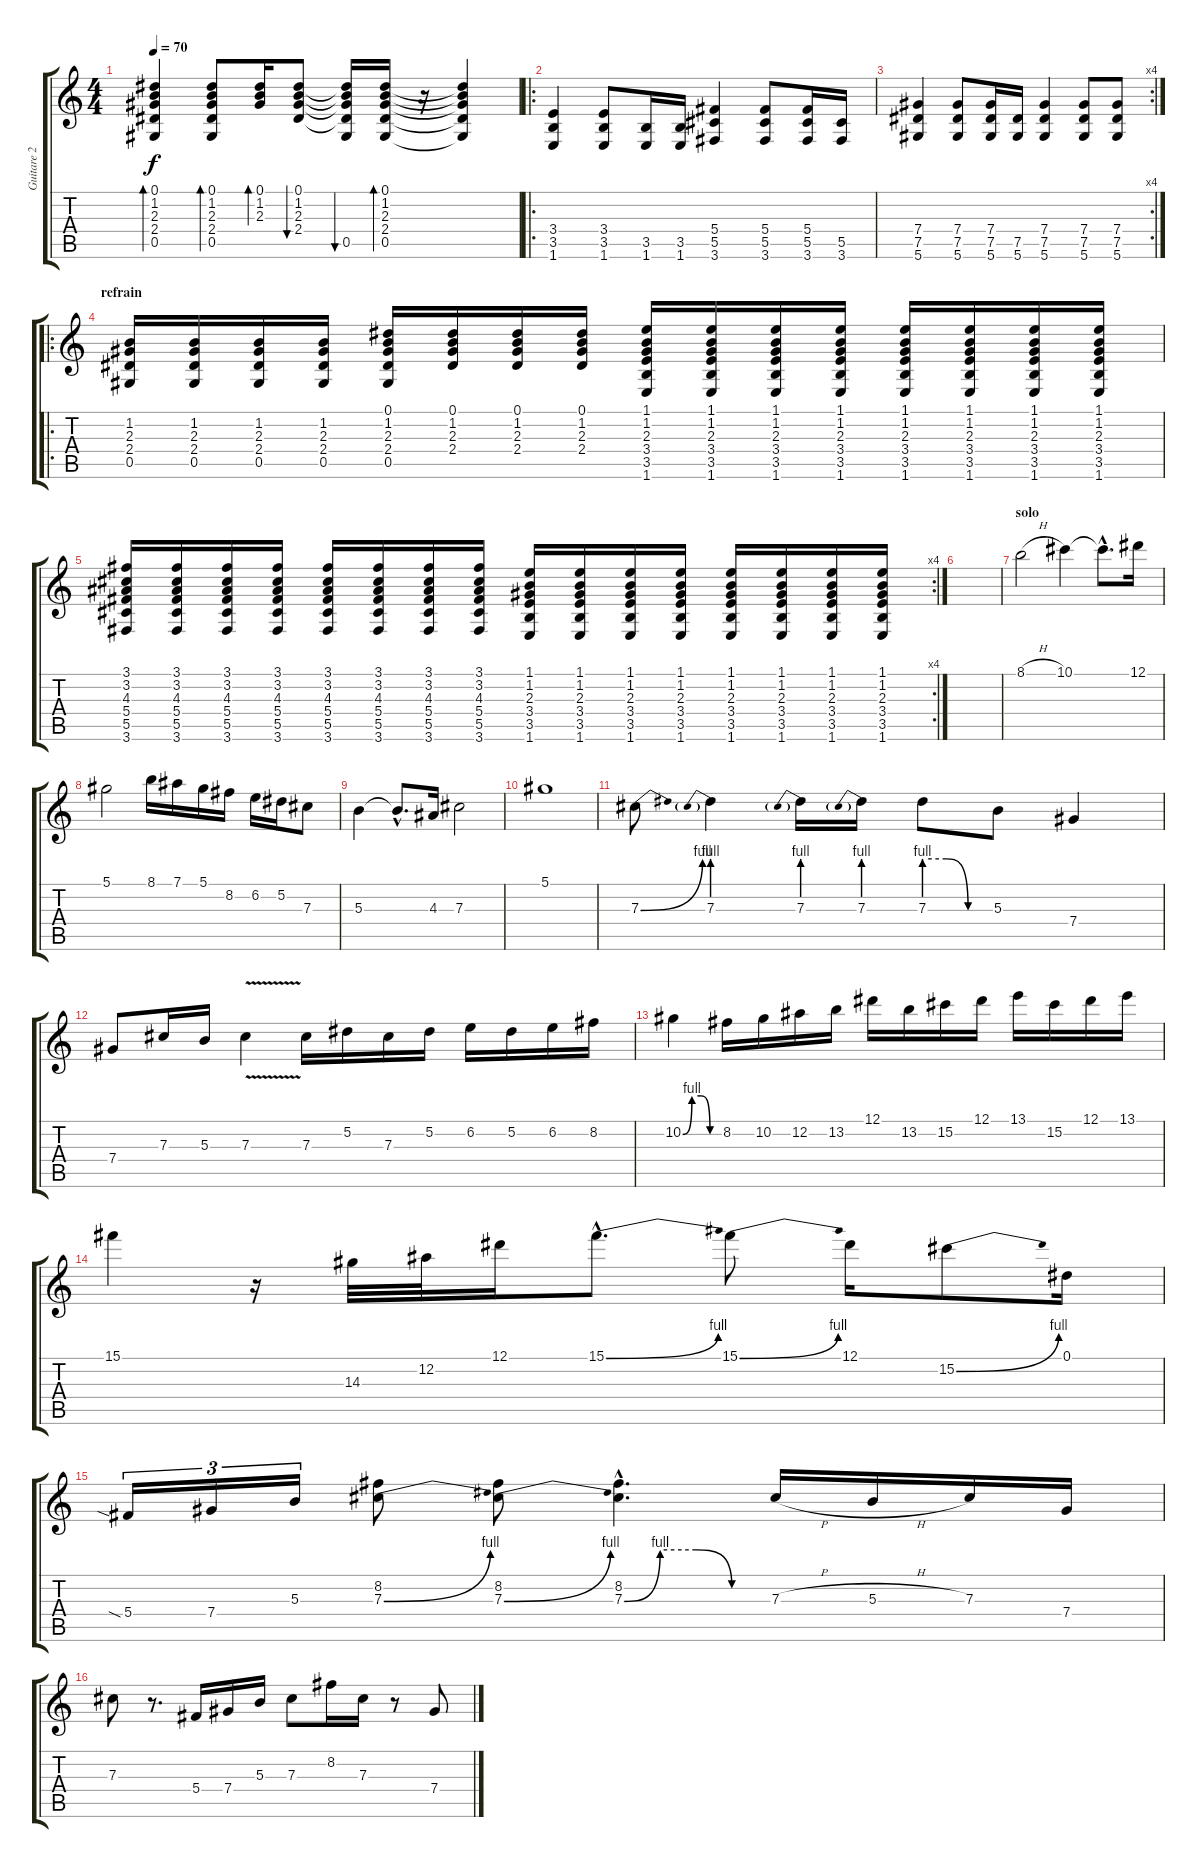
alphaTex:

\track ("Guitare 2" "Guitare 2") {instrument acousticguitarnylon}
\staff {score tabs}
\tuning (Eb4 Bb3 Gb3 Db3 Ab2 Eb2) {hide}
\ts (4 4)
\tempo 70
\clef g2
\ks c
(0.1 1.2 2.3 2.4 0.5).4{bd 60 dy f} (0.1 1.2 2.3 2.4 0.5).8{bd 60} (0.1 1.2 2.3).16{bd 60} (0.1 1.2 2.3 2.4).8{bu 60} (0.1{t} 1.2{t} 2.3{t} 2.4{t} 0.5).16{bu 60} (0.1 1.2 2.3 2.4 0.5).16{bd 60} r.16 (0.1{t} 1.2{t} 2.3{t} 2.4{t} 0.5{t}).4 |
\ro
(3.4 3.5 1.6).4{volume 14 instrument distortionguitar} (3.4 3.5 1.6).8 (3.5 1.6).16 (3.5 1.6).16 (5.4 5.5 3.6).4 (5.4 5.5 3.6).8 (5.4 5.5 3.6).16 (5.5 3.6).16 |
\rc 4
(7.4 7.5 5.6).4 (7.4 7.5 5.6).8 (7.4 7.5 5.6).16 (7.5 5.6).16 (7.4 7.5 5.6).4 (7.4 7.5 5.6).8 (7.4 7.5 5.6).8 |
\ro
\section ("" "refrain")
(1.2 2.3 2.4 0.5).16 (1.2 2.3 2.4 0.5).16 (1.2 2.3 2.4 0.5).16 (1.2 2.3 2.4 0.5).16 (0.1 1.2 2.3 2.4 0.5).16 (0.1 1.2 2.3 2.4).16 (0.1 1.2 2.3 2.4).16 (0.1 1.2 2.3 2.4).16 (1.1 1.2 2.3 3.4 3.5 1.6).16 (1.1 1.2 2.3 3.4 3.5 1.6).16 (1.1 1.2 2.3 3.4 3.5 1.6).16 (1.1 1.2 2.3 3.4 3.5 1.6).16 (1.1 1.2 2.3 3.4 3.5 1.6).16 (1.1 1.2 2.3 3.4 3.5 1.6).16 (1.1 1.2 2.3 3.4 3.5 1.6).16 (1.1 1.2 2.3 3.4 3.5 1.6).16 |
\rc 4
(3.1 3.2 4.3 5.4 5.5 3.6).16 (3.1 3.2 4.3 5.4 5.5 3.6).16 (3.1 3.2 4.3 5.4 5.5 3.6).16 (3.1 3.2 4.3 5.4 5.5 3.6).16 (3.1 3.2 4.3 5.4 5.5 3.6).16 (3.1 3.2 4.3 5.4 5.5 3.6).16 (3.1 3.2 4.3 5.4 5.5 3.6).16 (3.1 3.2 4.3 5.4 5.5 3.6).16 (1.1 1.2 2.3 3.4 3.5 1.6).16 (1.1 1.2 2.3 3.4 3.5 1.6).16 (1.1 1.2 2.3 3.4 3.5 1.6).16 (1.1 1.2 2.3 3.4 3.5 1.6).16 (1.1 1.2 2.3 3.4 3.5 1.6).16 (1.1 1.2 2.3 3.4 3.5 1.6).16 (1.1 1.2 2.3 3.4 3.5 1.6).16 (1.1 1.2 2.3 3.4 3.5 1.6).16 |
|
\section ("" "solo")
8.1{h}.2{volume 9 instrument electricguitarjazz} 10.1.4 10.1{hac t}.8{d} 12.1.16 |
5.1.2 8.1.16 7.1.16 5.1.16 8.2.16 6.2.16 5.2.16 7.3.8 |
5.3.4 5.3{hac t}.8{d} 4.3.16 7.3.2 |
5.1.1 |
7.3{be (bend 0 0 60 4)}.8{volume 16 balance 5 instrument distortionguitar} 7.3{be (prebend 0 4 60 4)}.4 7.3{be (prebend 0 4 60 4)}.16 7.3{be (prebend 0 4 60 4)}.16 7.3{be (custom 0 4 20 4 40 0 60 0)}.8 5.3.8 7.4.4 |
7.4.8 7.3.16 5.3.16 7.3{v}.4 7.3.16 5.2.16 7.3.16 5.2.16 6.2.16 5.2.16 6.2.16 8.2.16 |
10.2{be (custom 0 0 15 4 30 4 45 0 60 0)}.4 8.2.16 10.2.16 12.2.16 13.2.16 12.1.16 13.2.16 15.2.16 12.1.16 13.1.16 15.2.16 12.1.16 13.1.16 |
15.1.4 r.16 14.3.32 12.2.32 12.1.16 15.1{be (bend 0 0 60 4) hac}.8{d} 15.1{be (bend 0 0 60 4)}.8 12.1.16 15.2{be (bend 0 0 60 4)}.8 0.1.16 |
5.4{sia}.16{tu (3 2)} 7.4.16{tu (3 2)} 5.3.16{tu (3 2)} (8.2 7.3{be (bend 0 0 60 4)}).8 (8.2 7.3{be (bend 0 0 60 4)}).8 (8.2{hac} 7.3{be (custom 0 0 15 4 30 4 45 0 60 0) hac}).4{d} 7.3{h}.16 5.3{h}.16 7.3.16 7.4.16 |
7.3.8 r.8{d} 5.4.16 7.4.16 5.3.16 7.3.8 8.2.16 7.3.16 r.8 7.4.8
